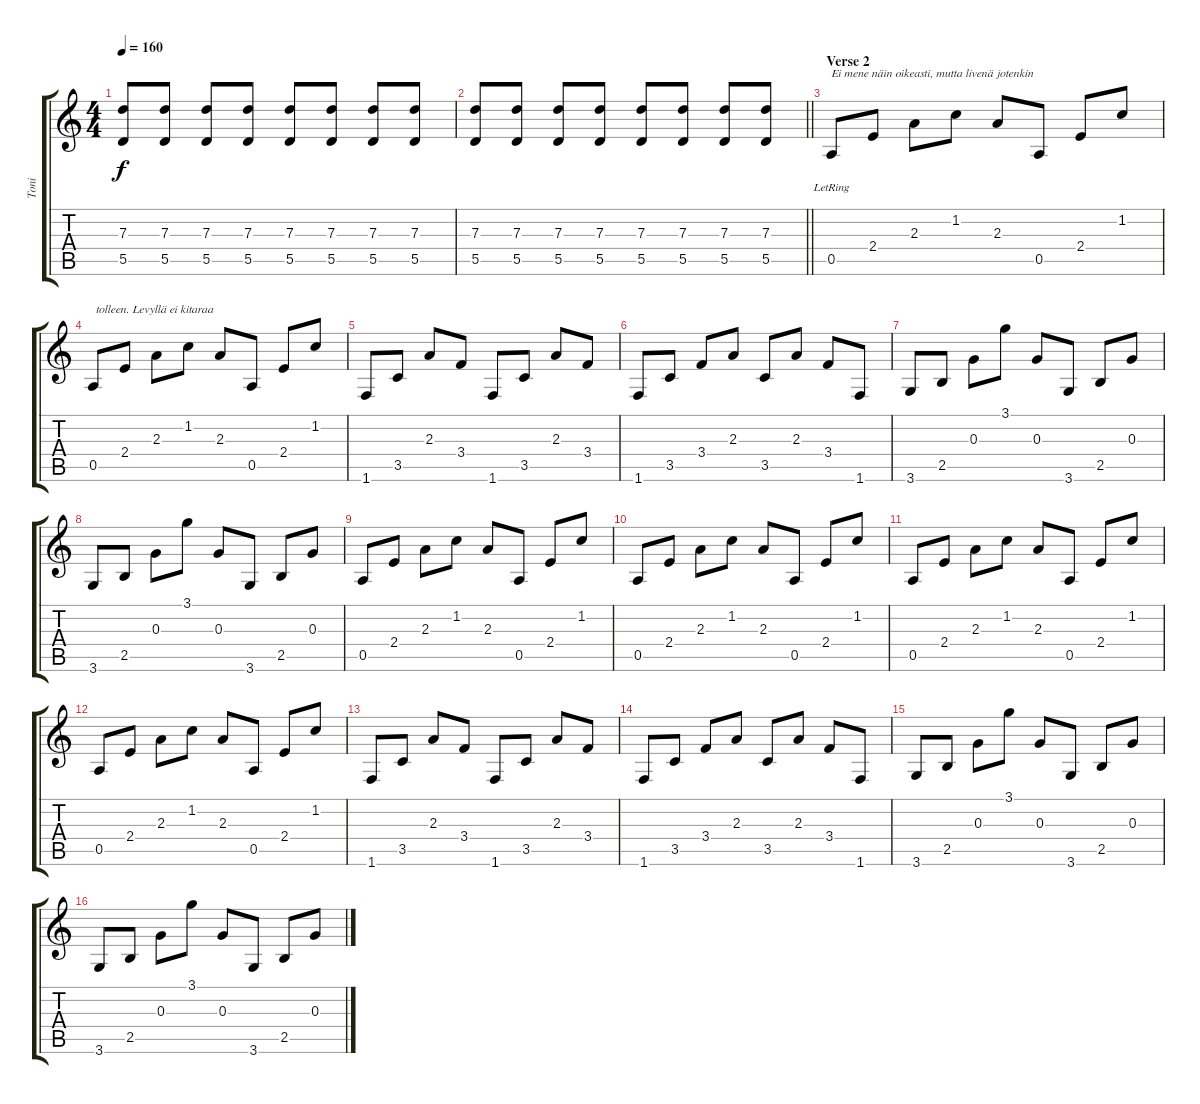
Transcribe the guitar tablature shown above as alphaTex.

\track ("Toni" "Toni") {instrument distortionguitar}
\staff {score tabs}
\tuning (E4 B3 G3 D3 A2 E2) {hide}
\ts (4 4)
\tempo 160
\clef g2
\ks c
(7.3 5.5).8{dy f} (7.3 5.5).8 (7.3 5.5).8 (7.3 5.5).8 (7.3 5.5).8 (7.3 5.5).8 (7.3 5.5).8 (7.3 5.5).8 |
\barLineRight lightlight
(7.3 5.5).8 (7.3 5.5).8 (7.3 5.5).8 (7.3 5.5).8 (7.3 5.5).8 (7.3 5.5).8 (7.3 5.5).8 (7.3 5.5).8 |
\section ("" "Verse 2")
0.5{lr}.8{txt "Ei mene näin oikeasti, mutta livenä jotenkin" volume 8 instrument electricguitarclean} 2.4.8 2.3.8 1.2.8 2.3.8 0.5.8 2.4.8 1.2.8 |
0.5.8{txt " tolleen. Levyllä ei kitaraa "} 2.4.8 2.3.8 1.2.8 2.3.8 0.5.8 2.4.8 1.2.8 |
1.6.8 3.5.8 2.3.8 3.4.8 1.6.8 3.5.8 2.3.8 3.4.8 |
1.6.8 3.5.8 3.4.8 2.3.8 3.5.8 2.3.8 3.4.8 1.6.8 |
3.6.8 2.5.8 0.3.8 3.1.8 0.3.8 3.6.8 2.5.8 0.3.8 |
3.6.8 2.5.8 0.3.8 3.1.8 0.3.8 3.6.8 2.5.8 0.3.8 |
0.5.8 2.4.8 2.3.8 1.2.8 2.3.8 0.5.8 2.4.8 1.2.8 |
0.5.8 2.4.8 2.3.8 1.2.8 2.3.8 0.5.8 2.4.8 1.2.8 |
0.5.8 2.4.8 2.3.8 1.2.8 2.3.8 0.5.8 2.4.8 1.2.8 |
0.5.8 2.4.8 2.3.8 1.2.8 2.3.8 0.5.8 2.4.8 1.2.8 |
1.6.8 3.5.8 2.3.8 3.4.8 1.6.8 3.5.8 2.3.8 3.4.8 |
1.6.8 3.5.8 3.4.8 2.3.8 3.5.8 2.3.8 3.4.8 1.6.8 |
3.6.8 2.5.8 0.3.8 3.1.8 0.3.8 3.6.8 2.5.8 0.3.8 |
3.6.8 2.5.8 0.3.8 3.1.8 0.3.8 3.6.8 2.5.8 0.3.8
